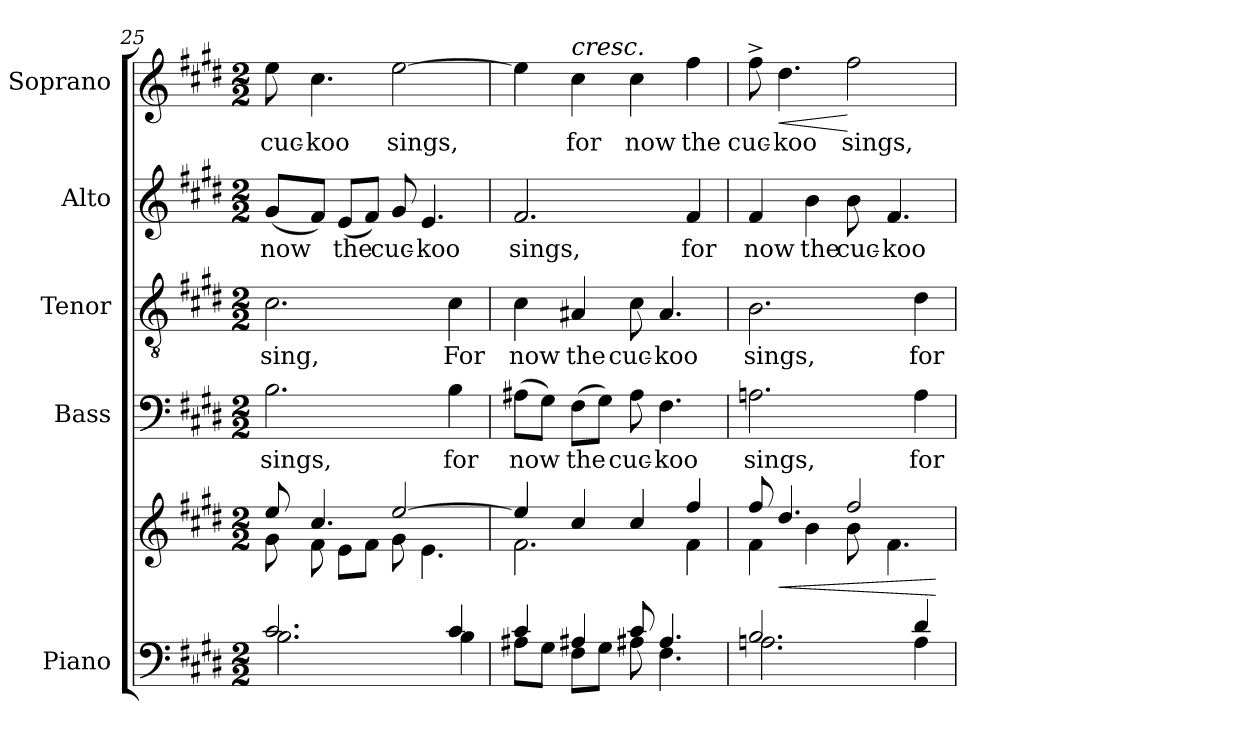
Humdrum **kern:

**kern	**kern	**dynam	**kern	**text	**kern	**text	**kern	**text	**kern	**text	**dynam
*part5	*part5	*part5	*part4	*part4	*part3	*part3	*part2	*part2	*part1	*part1	*part1
*staff6	*staff5	*staff5/6	*staff4	*staff4	*staff3	*staff3	*staff2	*staff2	*staff1	*staff1	*staff1
*I"Piano	*	*	*I"Bass	*	*I"Tenor	*	*I"Alto	*	*I"Soprano	*	*
*I'Pno.	*	*	*I'B.	*	*I'T.	*	*I'A.	*	*I'S.	*	*
*clefF4	*clefG2	*	*clefF4	*	*clefGv2	*	*clefG2	*	*clefG2	*	*
*	*	*	*	*	*ITrd7c12	*	*	*	*	*	*
*k[f#c#g#d#]	*k[f#c#g#d#]	*	*k[f#c#g#d#]	*	*k[f#c#g#d#]	*	*k[f#c#g#d#]	*	*k[f#c#g#d#]	*	*
*E:	*E:	*	*E:	*	*E:	*	*E:	*	*E:	*	*
*M2/2	*M2/2	*	*M2/2	*	*M2/2	*	*M2/2	*	*M2/2	*	*
=25	=25	=25	=25	=25	=25	=25	=25	=25	=25	=25	=25
*^	*^	*	*	*	*	*	*	*	*	*	*
!	!	!	!	!	!	!LO:LY:b:color=#000000	!	!	!	!	!	!	!
!	!	!	!	!	!	!	!	!LO:LY:b:color=#000000	!	!	!	!	!
!	!	!	!	!	!	!	!	!	!	!LO:LY:b:color=#000000	!	!	!
!	!	!	!	!	!	!	!	!	!	!	!	!LO:LY:b:color=#000000	!
2.c#i/	2.Bi\	8eei/	8g#i\	.	2.Bi\	sings,	2.C#i\	sing,	(8g#i/L	now	8eei\	cuc-	.
!	!	!	!	!	!	!	!	!	!	!	!	!LO:LY:b:color=#000000	!
.	.	4.cc#i/	8f#i\	.	.	.	.	.	8f#i/J)	.	4.cc#i\	-koo	.
!	!	!	!	!	!	!	!	!	!	!LO:LY:b:color=#000000	!	!	!
.	.	.	8ei\L	.	.	.	.	.	(8ei/L	the	.	.	.
.	.	.	8f#i\J	.	.	.	.	.	8f#i/J)	.	.	.	.
!	!	!	!	!	!	!	!	!	!	!LO:LY:b:color=#000000	!	!	!
!	!	!	!	!	!	!	!	!	!	!	!	!LO:LY:b:color=#000000	!
.	.	[2eei/	8g#i\	.	.	.	.	.	8g#i/	cuc-	[2eei\	sings,	.
!	!	!	!	!	!	!	!	!	!	!LO:LY:b:color=#000000	!	!	!
.	.	.	4.ei\	.	.	.	.	.	4.ei/	-koo	.	.	.
!	!	!	!	!	!	!LO:LY:b:color=#000000	!	!	!	!	!	!	!
!	!	!	!	!	!	!	!	!LO:LY:b:color=#000000	!	!	!	!	!
4c#i/	4Bi\	.	.	.	4Bi\	for	4C#i\	For	.	.	.	.	.
=26	=26	=26	=26	=26	=26	=26	=26	=26	=26	=26	=26	=26	=26
*	*^	*	*	*	*	*	*	*	*	*	*	*	*
!	!	!	!	!	!	!	!LO:LY:b:color=#000000	!	!	!	!	!	!	!
!	!	!	!	!	!	!	!	!	!LO:LY:b:color=#000000	!	!	!	!	!
!	!	!	!	!	!	!	!	!	!	!	!LO:LY:b:color=#000000	!	!	!
4c#i/	8A#Xi\L	2ryy	4eei/]	2.f#i\	.	(8A#Xi\L	now	4C#i\	now	2.f#i/	sings,	4eei\]	.	.
.	8G#i\J	.	.	.	.	8G#i\J)	.	.	.	.	.	.	.	.
!	!	!	!	!	!	!	!LO:LY:b:color=#000000	!	!	!	!	!	!	!
!	!	!	!	!	!	!	!	!	!LO:LY:b:color=#000000	!	!	!	!	!
!	!	!	!	!	!	!	!	!	!	!	!	!LO:TX:a:i:t=cresc.	!	!
!	!	!	!	!	!	!	!	!	!	!	!	!	!LO:LY:b:color=#000000	!
4A#Xi/	8F#i\L	.	4cc#i/	.	.	(8F#i\L	the	4AA#Xi/	the	.	.	4cc#i\	for	.
.	8G#i\J	.	.	.	.	8G#i\J)	.	.	.	.	.	.	.	.
!	!	!	!	!	!	!	!LO:LY:b:color=#000000	!	!	!	!	!	!	!
!	!	!	!	!	!	!	!	!	!LO:LY:b:color=#000000	!	!	!	!	!
!	!	!	!	!	!	!	!	!	!	!	!	!	!LO:LY:b:color=#000000	!
8c#i/	2ryy	8A#Xi\	4cc#i/	.	.	8A#i\	cuc-	8C#i\	cuc-	.	.	4cc#i\	now	.
!	!	!	!	!	!	!	!LO:LY:b:color=#000000	!	!	!	!	!	!	!
!	!	!	!	!	!	!	!	!	!LO:LY:b:color=#000000	!	!	!	!	!
4.A#i/	.	4.F#i\	.	.	.	4.F#i\	-koo	4.AA#i/	-koo	.	.	.	.	.
!	!	!	!	!	!	!	!	!	!	!	!LO:LY:b:color=#000000	!	!	!
!	!	!	!	!	!	!	!	!	!	!	!	!	!LO:LY:b:color=#000000	!
.	.	.	4ff#i/	4f#i\	.	.	.	.	.	4f#i/	for	4ff#i\	the	.
*	*v	*v	*	*	*	*	*	*	*	*	*	*	*	*
!!LO:LB:g=z
=27	=27	=27	=27	=27	=27	=27	=27	=27	=27	=27	=27	=27	=27
!	!	!	!	!	!	!LO:LY:b:color=#000000	!	!	!	!	!	!	!
!	!	!	!	!	!	!	!	!LO:LY:b:color=#000000	!	!	!	!	!
!	!	!	!	!	!	!	!	!	!	!LO:LY:b:color=#000000	!	!	!
!	!	!	!	!	!	!	!	!	!	!	!	!LO:LY:b:color=#000000	!
2.Bi/	2.Ani\	8ff#i/	4f#i\	.	2.Ani\	sings,	2.BBi\	sings,	4f#i/	now	8ff#^i\	cuc-	.
!	!	!	!	!LO:HP:b	!	!	!	!	!	!	!	!	!
!	!	!	!	!	!	!	!	!	!	!	!	!LO:LY:b:color=#000000	!LO:HP:b
.	.	4.dd#i/	.	<	.	.	.	.	.	.	4.dd#i\	-koo	<
!	!	!	!	!	!	!	!	!	!	!LO:LY:b:color=#000000	!	!	!
.	.	.	4bi\	.	.	.	.	.	4bi\	the	.	.	.
!	!	!	!	!	!	!	!	!	!	!LO:LY:b:color=#000000	!	!	!
!	!	!	!	!	!	!	!	!	!	!	!	!LO:LY:b:color=#000000	!
.	.	2ff#i/	8bi\	.	.	.	.	.	8bi\	cuc-	2ff#i\	sings,	[
!	!	!	!	!	!	!	!	!	!	!LO:LY:b:color=#000000	!	!	!
.	.	.	4.f#i\	.	.	.	.	.	4.f#i/	-koo	.	.	.
!	!	!	!	!	!	!LO:LY:b:color=#000000	!	!	!	!	!	!	!
!	!	!	!	!	!	!	!	!LO:LY:b:color=#000000	!	!	!	!	!
4d#i/	4Ai\	.	.	.	4Ai\	for	4D#i\	for	.	.	.	.	.
*v	*v	*	*	*	*	*	*	*	*	*	*	*	*
*	*v	*v	*	*	*	*	*	*	*	*	*	*
.	.	[	.	.	.	.	.	.	.	.	.
=	=	=	=	=	=	=	=	=	=	=	=
*-	*-	*-	*-	*-	*-	*-	*-	*-	*-	*-	*-
